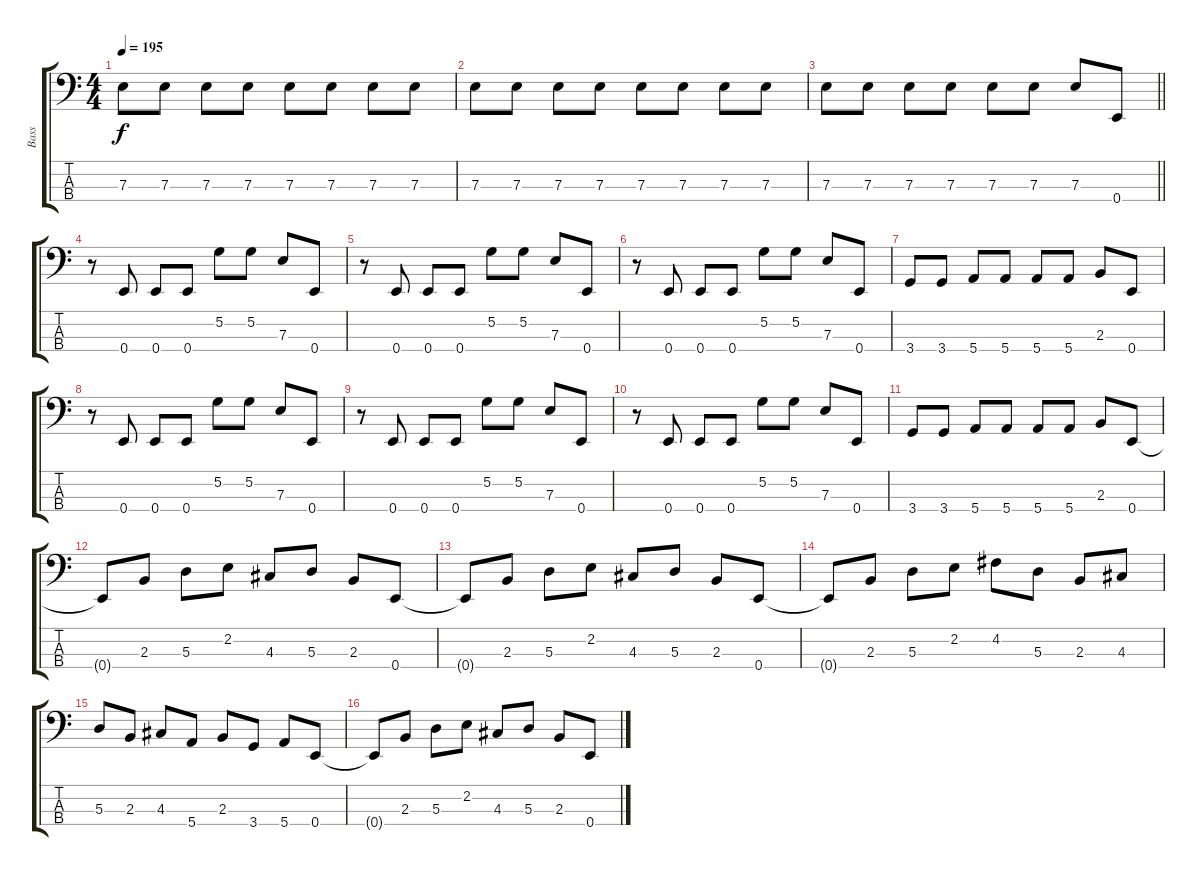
\track ("Bass" "Bass") {instrument electricbassfinger}
\staff {score tabs}
\tuning (G2 D2 A1 E1) {hide}
\ts (4 4)
\tempo 195
\clef f4
\ks c
7.3.8{dy f} 7.3.8 7.3.8 7.3.8 7.3.8 7.3.8 7.3.8 7.3.8 |
7.3.8 7.3.8 7.3.8 7.3.8 7.3.8 7.3.8 7.3.8 7.3.8 |
\barLineRight lightlight
7.3.8 7.3.8 7.3.8 7.3.8 7.3.8 7.3.8 7.3.8 0.4.8 |
r.8 0.4.8 0.4.8 0.4.8 5.2.8 5.2.8 7.3.8 0.4.8 |
r.8 0.4.8 0.4.8 0.4.8 5.2.8 5.2.8 7.3.8 0.4.8 |
r.8 0.4.8 0.4.8 0.4.8 5.2.8 5.2.8 7.3.8 0.4.8 |
3.4.8 3.4.8 5.4.8 5.4.8 5.4.8 5.4.8 2.3.8 0.4.8 |
r.8 0.4.8 0.4.8 0.4.8 5.2.8 5.2.8 7.3.8 0.4.8 |
r.8 0.4.8 0.4.8 0.4.8 5.2.8 5.2.8 7.3.8 0.4.8 |
r.8 0.4.8 0.4.8 0.4.8 5.2.8 5.2.8 7.3.8 0.4.8 |
3.4.8 3.4.8 5.4.8 5.4.8 5.4.8 5.4.8 2.3.8 0.4.8 |
0.4{t}.8 2.3.8 5.3.8 2.2.8 4.3.8 5.3.8 2.3.8 0.4.8 |
0.4{t}.8 2.3.8 5.3.8 2.2.8 4.3.8 5.3.8 2.3.8 0.4.8 |
0.4{t}.8 2.3.8 5.3.8 2.2.8 4.2.8 5.3.8 2.3.8 4.3.8 |
5.3.8 2.3.8 4.3.8 5.4.8 2.3.8 3.4.8 5.4.8 0.4.8 |
0.4{t}.8 2.3.8 5.3.8 2.2.8 4.3.8 5.3.8 2.3.8 0.4.8
